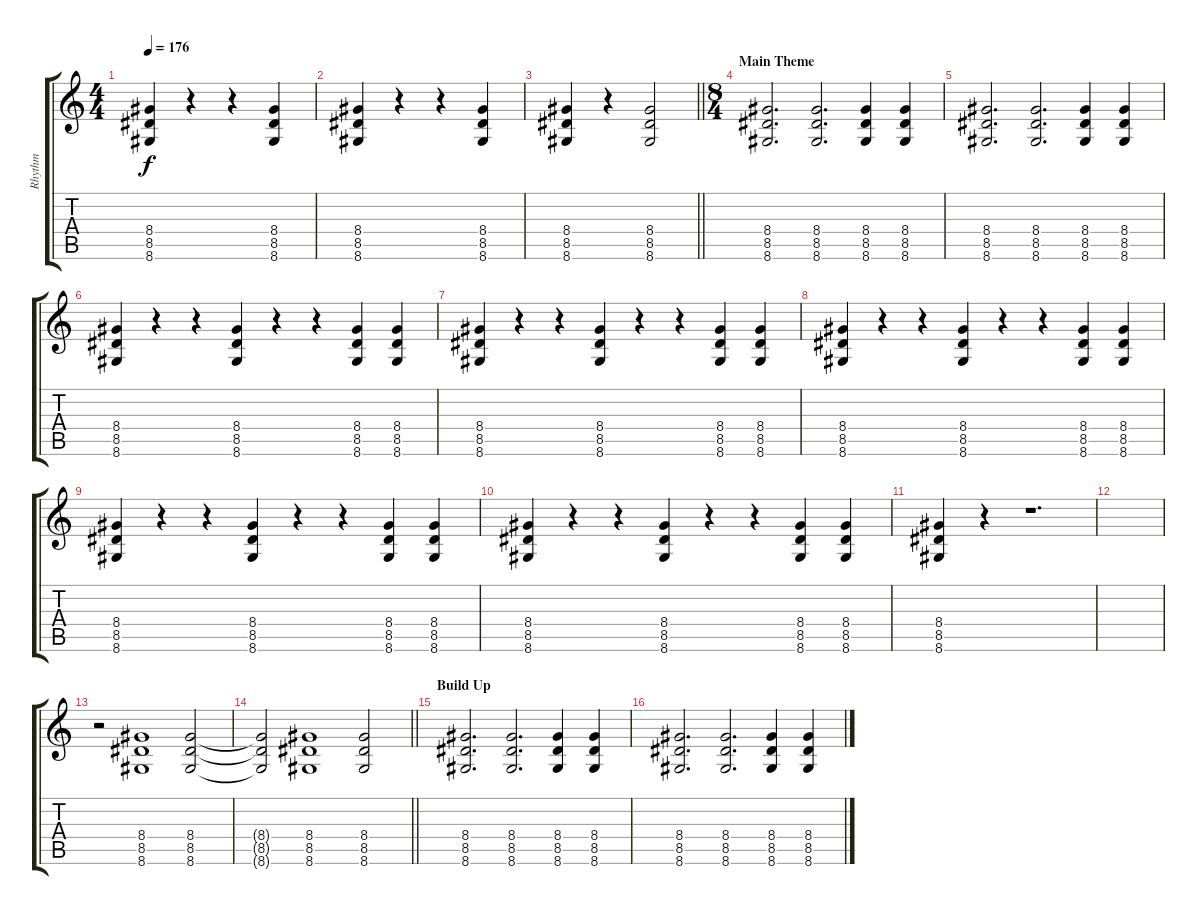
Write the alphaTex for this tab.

\track ("Rhythm" "Rhythm") {instrument overdrivenguitar}
\staff {score tabs}
\tuning (D4 A3 F3 C3 G2 C2) {hide}
\ts (4 4)
\tempo 176
\clef g2
\ks c
(8.4 8.5 8.6).4{dy f} r.4 r.4 (8.4 8.5 8.6).4 |
(8.4 8.5 8.6).4 r.4 r.4 (8.4 8.5 8.6).4 |
\barLineRight lightlight
(8.4 8.5 8.6).4 r.4 (8.4 8.5 8.6).2 |
\ts (8 4)
\section ("" "Main Theme")
(8.4 8.5 8.6).2{d} (8.4 8.5 8.6).2{d} (8.4 8.5 8.6).4 (8.4 8.5 8.6).4 |
(8.4 8.5 8.6).2{d} (8.4 8.5 8.6).2{d} (8.4 8.5 8.6).4 (8.4 8.5 8.6).4 |
(8.4 8.5 8.6).4 r.4 r.4 (8.4 8.5 8.6).4 r.4 r.4 (8.4 8.5 8.6).4 (8.4 8.5 8.6).4 |
(8.4 8.5 8.6).4 r.4 r.4 (8.4 8.5 8.6).4 r.4 r.4 (8.4 8.5 8.6).4 (8.4 8.5 8.6).4 |
(8.4 8.5 8.6).4 r.4 r.4 (8.4 8.5 8.6).4 r.4 r.4 (8.4 8.5 8.6).4 (8.4 8.5 8.6).4 |
(8.4 8.5 8.6).4 r.4 r.4 (8.4 8.5 8.6).4 r.4 r.4 (8.4 8.5 8.6).4 (8.4 8.5 8.6).4 |
(8.4 8.5 8.6).4 r.4 r.4 (8.4 8.5 8.6).4 r.4 r.4 (8.4 8.5 8.6).4 (8.4 8.5 8.6).4 |
(8.4 8.5 8.6).4 r.4 r.1{d} |
|
r.2 (8.4 8.5 8.6).1 (8.4 8.5 8.6).2 |
\barLineRight lightlight
(8.4{t} 8.5{t} 8.6{t}).2 (8.4 8.5 8.6).1 (8.4 8.5 8.6).2 |
\section ("" "Build Up")
(8.4 8.5 8.6).2{d} (8.4 8.5 8.6).2{d} (8.4 8.5 8.6).4 (8.4 8.5 8.6).4 |
(8.4 8.5 8.6).2{d} (8.4 8.5 8.6).2{d} (8.4 8.5 8.6).4 (8.4 8.5 8.6).4
